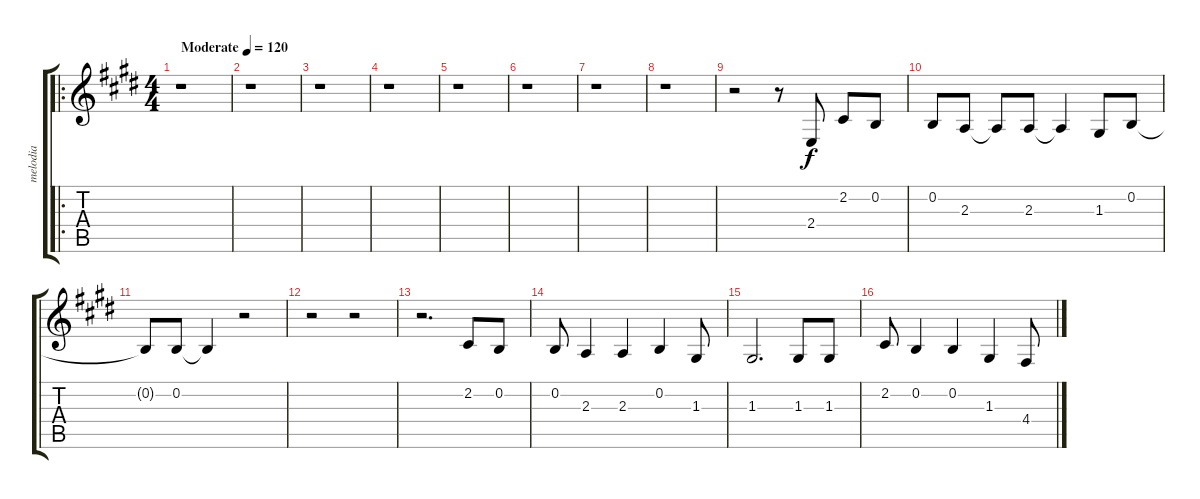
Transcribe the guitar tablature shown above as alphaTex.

\track ("melodia" "melodia") {instrument flute}
\staff {score tabs}
\tuning (E4 B3 G3 D3 A2 E2) {hide}
\ro
\ts (4 4)
\tempo (120 "Moderate")
\clef g2
\ks e
r.1{dy f instrument flute} |
r.1 |
r.1 |
r.1 |
r.1 |
r.1 |
r.1 |
r.1 |
r.2 r.8 2.4.8 2.2.8 0.2.8 |
0.2.8 2.3.8 2.3{t}.8 2.3.8 2.3{t}.4 1.3.8 0.2.8 |
0.2{t}.8 0.2.8 0.2{t}.4 r.2 |
r.2 r.2 |
r.2{d} 2.2.8 0.2.8 |
0.2.8 2.3.4 2.3.4 0.2.4 1.3.8 |
1.3.2{d} 1.3.8 1.3.8 |
2.2.8 0.2.4 0.2.4 1.3.4 4.4.8
